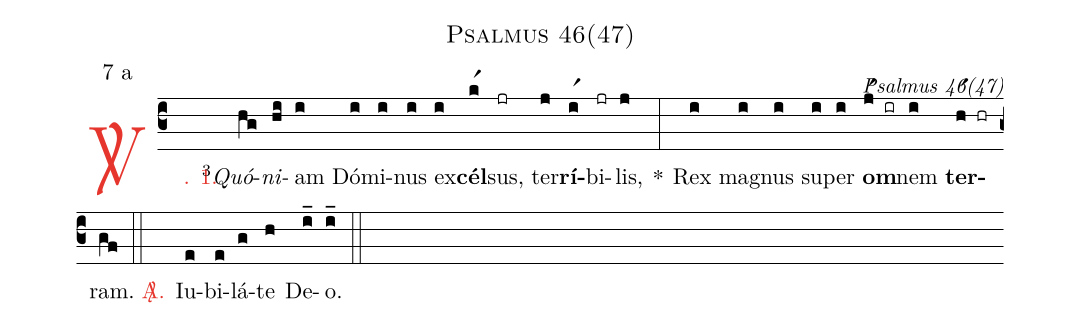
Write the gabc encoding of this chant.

name: Psalmus 46(47);
mode: 7;
mode-differentia: a;
commentary: Psalmus 46(47);
%%
(c3)

<c><sp>V/</sp>. 1.</c>() <v>\VSup{3}</v><i>Quó</i>(hg)<i>ni</i>(hi)am(i) Dó(i)mi(i)nus(i) ex(i)<b>cél</b>(kr1)sus,(jr) ter(j)<b>rí</b>(ir1)bi(jr)lis,(j) *(:) Rex(i) ma(i)gnus(i) su(i)per(i) <b>om</b>(jr1 ir)nem(i) <b>ter</b>(hr1 hr)ram.(gf)

(::)

<nlba><c><sp>A/</sp>.</c>() Iu</nlba>(e)bi(e)lá(g)te(h) De(i_)o.(i_)

(::)
